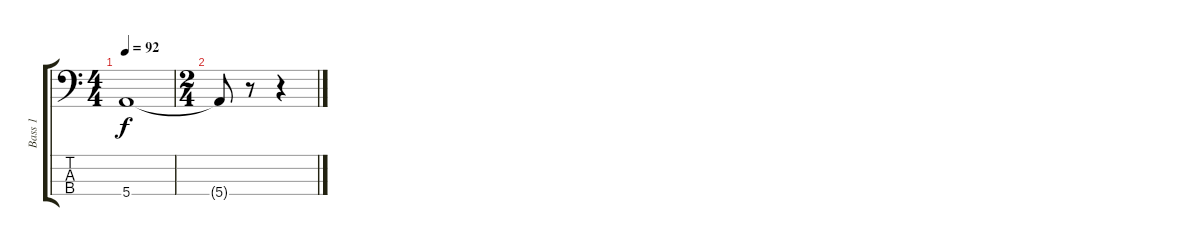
\track ("Bass 1" "Bass 1") {instrument electricbassfinger}
\staff {score tabs}
\tuning (G2 D2 A1 E1) {hide}
\ts (4 4)
\tempo 92
\clef f4
\ks c
5.4.1{dy f} |
\ts (2 4)
5.4{t}.8 r.8 r.4
